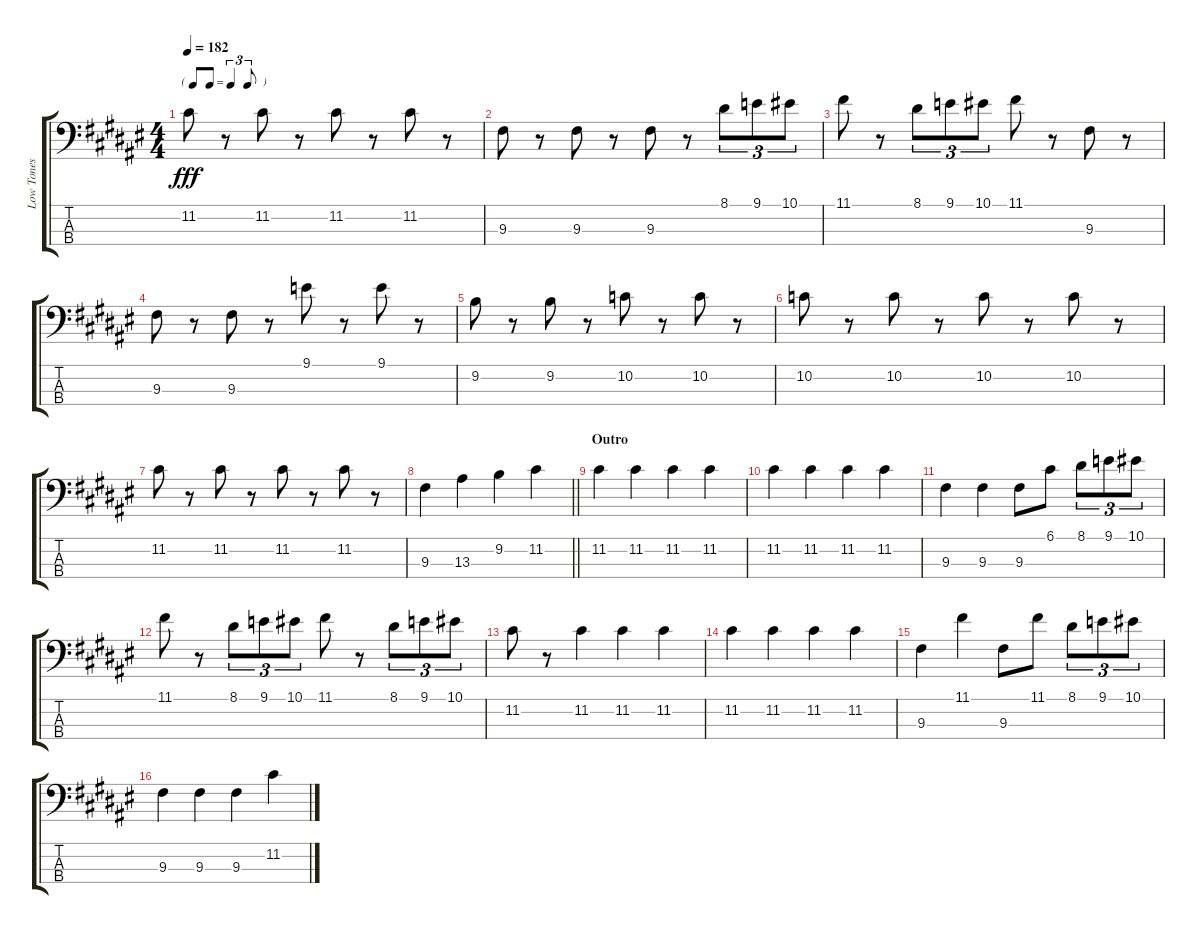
\track ("Low Tones" "Low Tones") {instrument acousticbass}
\staff {score tabs}
\tuning (G2 D2 A1 E1) {hide}
\ts (4 4)
\tf triplet8th
\tempo 182
\clef f4
\ks f#
11.2.8{dy fff} r.8 11.2.8 r.8 11.2.8 r.8 11.2.8 r.8 |
9.3.8 r.8 9.3.8 r.8 9.3.8 r.8 8.1.8{tu (3 2)} 9.1.8{tu (3 2)} 10.1.8{tu (3 2)} |
11.1.8 r.8 8.1.8{tu (3 2)} 9.1.8{tu (3 2)} 10.1.8{tu (3 2)} 11.1.8 r.8 9.3.8 r.8 |
9.3.8 r.8 9.3.8 r.8 9.1.8 r.8 9.1.8 r.8 |
9.2.8 r.8 9.2.8 r.8 10.2.8 r.8 10.2.8 r.8 |
10.2.8 r.8 10.2.8 r.8 10.2.8 r.8 10.2.8 r.8 |
11.2.8 r.8 11.2.8 r.8 11.2.8 r.8 11.2.8 r.8 |
\barLineRight lightlight
9.3.4 13.3.4 9.2.4 11.2.4 |
\section ("" "Outro")
11.2.4 11.2.4 11.2.4 11.2.4 |
11.2.4 11.2.4 11.2.4 11.2.4 |
9.3.4 9.3.4 9.3.8 6.1.8 8.1.8{tu (3 2)} 9.1.8{tu (3 2)} 10.1.8{tu (3 2)} |
11.1.8 r.8 8.1.8{tu (3 2)} 9.1.8{tu (3 2)} 10.1.8{tu (3 2)} 11.1.8 r.8 8.1.8{tu (3 2)} 9.1.8{tu (3 2)} 10.1.8{tu (3 2)} |
11.2.8 r.8 11.2.4 11.2.4 11.2.4 |
11.2.4 11.2.4 11.2.4 11.2.4 |
9.3.4 11.1.4 9.3.8 11.1.8 8.1.8{tu (3 2)} 9.1.8{tu (3 2)} 10.1.8{tu (3 2)} |
9.3.4 9.3.4 9.3.4 11.2.4
